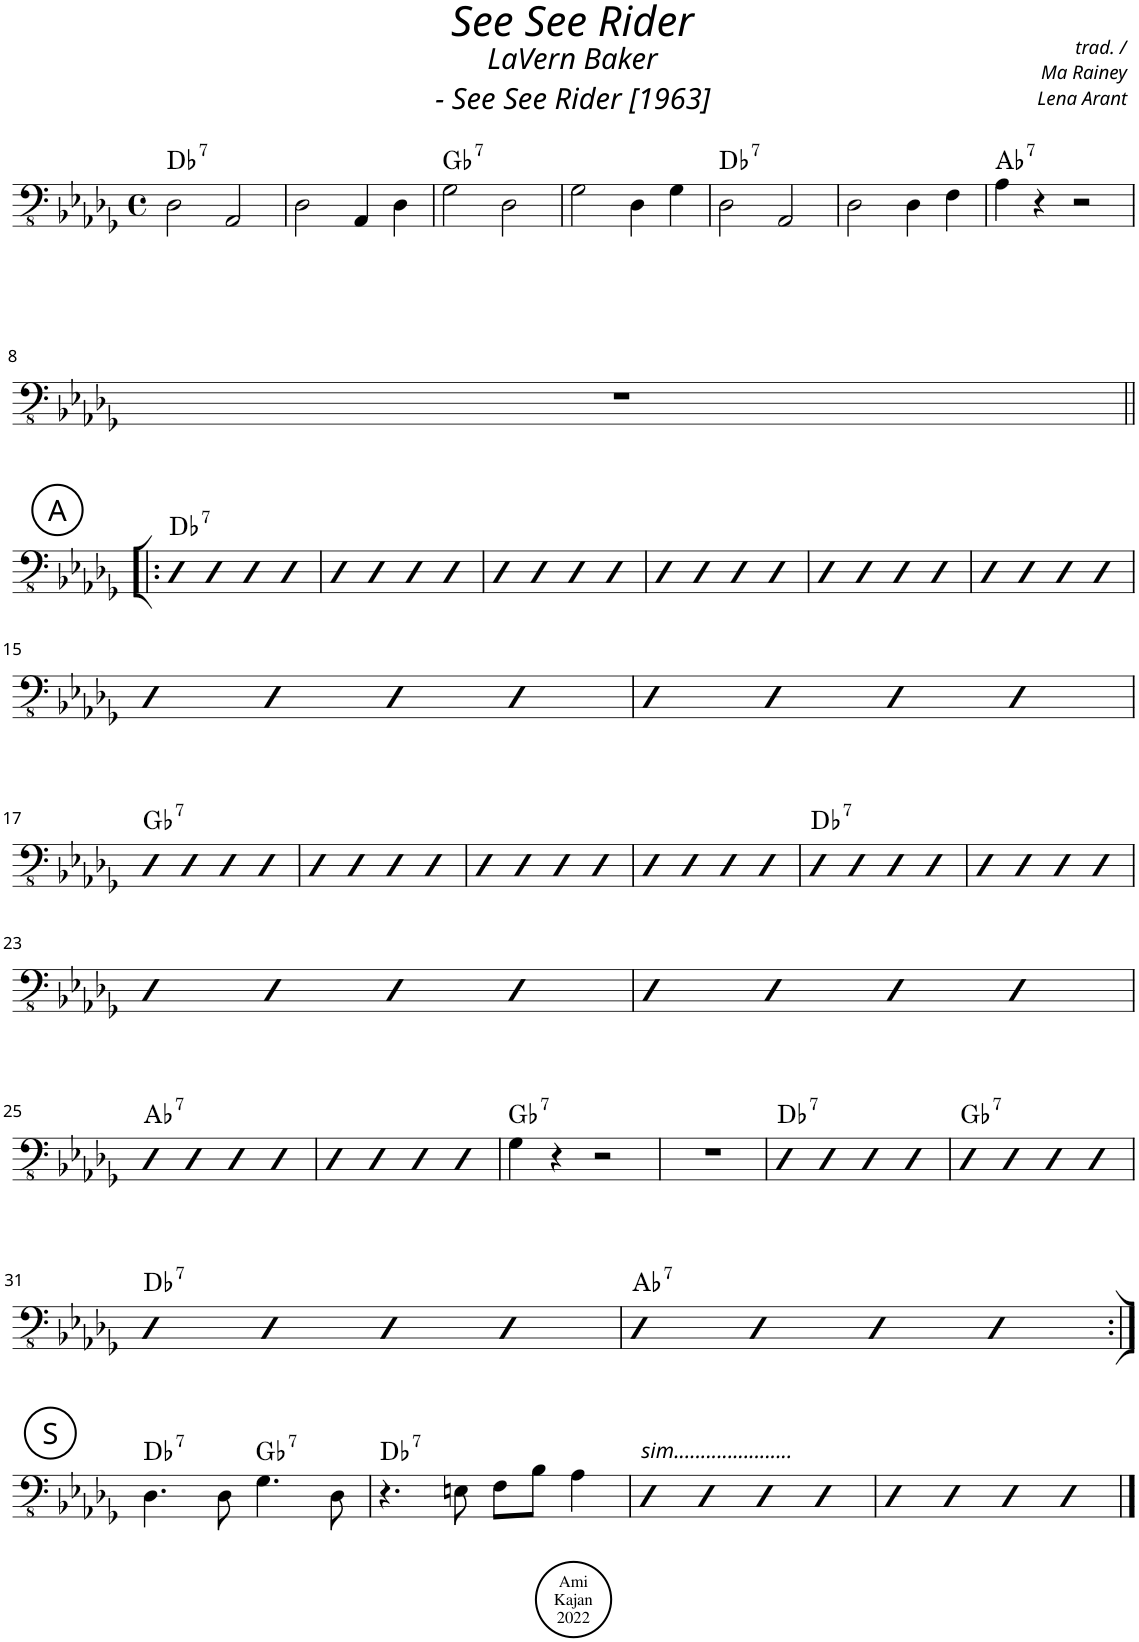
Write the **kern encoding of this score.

**kern	**harte
*part1	*part1
*staff1	*
*I"Acoustic Bass	*
*I'Bass	*
*clefFv4	*
*k[b-e-a-d-g-]	*
*M4/4	*
*met(c)	*
=1	=1
!	!LO:H:kt=7
2DD-\	Db:7
2AAA-/	.
=2	=2
2DD-\	.
4AAA-/	.
4DD-\	.
=3	=3
!	!LO:H:kt=7
2GG-\	Gb:7
2DD-\	.
=4	=4
2GG-\	.
4DD-\	.
4GG-\	.
=5	=5
!	!LO:H:kt=7
2DD-\	Db:7
2AAA-/	.
=6	=6
2DD-\	.
4DD-\	.
4FF\	.
=7	=7
!	!LO:H:kt=7
4AA-\	Ab:7
4r	.
2r	.
!!LO:LB:g=z
=8	=8
1r	.
!!LO:LB:g=z
!!LO:REH:place=s1:a:cj:enc=circle:fs=14:t=A
=9!|:	=9!|:
!	!LO:H:kt=7
4DD-	Db:7
4DD-	.
4DD-	.
4DD-	.
=10	=10
4DD-	.
4DD-	.
4DD-	.
4DD-	.
=11	=11
4DD-	.
4DD-	.
4DD-	.
4DD-	.
=12	=12
4DD-	.
4DD-	.
4DD-	.
4DD-	.
=13	=13
4DD-	.
4DD-	.
4DD-	.
4DD-	.
=14	=14
4DD-	.
4DD-	.
4DD-	.
4DD-	.
!!LO:LB:g=z
=15	=15
4DD-	.
4DD-	.
4DD-	.
4DD-	.
=16	=16
4DD-	.
4DD-	.
4DD-	.
4DD-	.
!!LO:LB:g=z
=17	=17
!	!LO:H:kt=7
4DD-	Gb:7
4DD-	.
4DD-	.
4DD-	.
=18	=18
4DD-	.
4DD-	.
4DD-	.
4DD-	.
=19	=19
4DD-	.
4DD-	.
4DD-	.
4DD-	.
=20	=20
4DD-	.
4DD-	.
4DD-	.
4DD-	.
=21	=21
!	!LO:H:kt=7
4DD-	Db:7
4DD-	.
4DD-	.
4DD-	.
=22	=22
4DD-	.
4DD-	.
4DD-	.
4DD-	.
!!LO:LB:g=z
=23	=23
4DD-	.
4DD-	.
4DD-	.
4DD-	.
=24	=24
4DD-	.
4DD-	.
4DD-	.
4DD-	.
!!LO:LB:g=z
=25	=25
!	!LO:H:kt=7
4DD-	Ab:7
4DD-	.
4DD-	.
4DD-	.
=26	=26
4DD-	.
4DD-	.
4DD-	.
4DD-	.
=27	=27
!	!LO:H:kt=7
4GG-\	Gb:7
4r	.
2r	.
=28	=28
1r	.
=29	=29
!	!LO:H:kt=7
4DD-	Db:7
4DD-	.
4DD-	.
4DD-	.
=30	=30
!	!LO:H:kt=7
4DD-	Gb:7
4DD-	.
4DD-	.
4DD-	.
!!LO:LB:g=z
=31	=31
!	!LO:H:kt=7
4DD-	Db:7
4DD-	.
4DD-	.
4DD-	.
=32	=32
!	!LO:H:kt=7
4DD-	Ab:7
4DD-	.
4DD-	.
4DD-	.
!!LO:LB:g=z
!!LO:REH:place=s1:a:cj:enc=circle:fs=14:t=S
=33:|!	=33:|!
!	!LO:H:kt=7
4.DD-\	Db:7
8DD-\	.
!	!LO:H:kt=7
4.GG-\	Gb:7
8DD-\	.
=34	=34
!	!LO:H:kt=7
4.r	Db:7
8EEn\	.
8FF\L	.
8BB-\J	.
4AA-\	.
=35	=35
!LO:TX:a:i:t=sim......................	!
4DD-	.
4DD-	.
4DD-	.
4DD-	.
=36	=36
4DD-	.
4DD-	.
4DD-	.
4DD-	.
==	==
*-	*-
